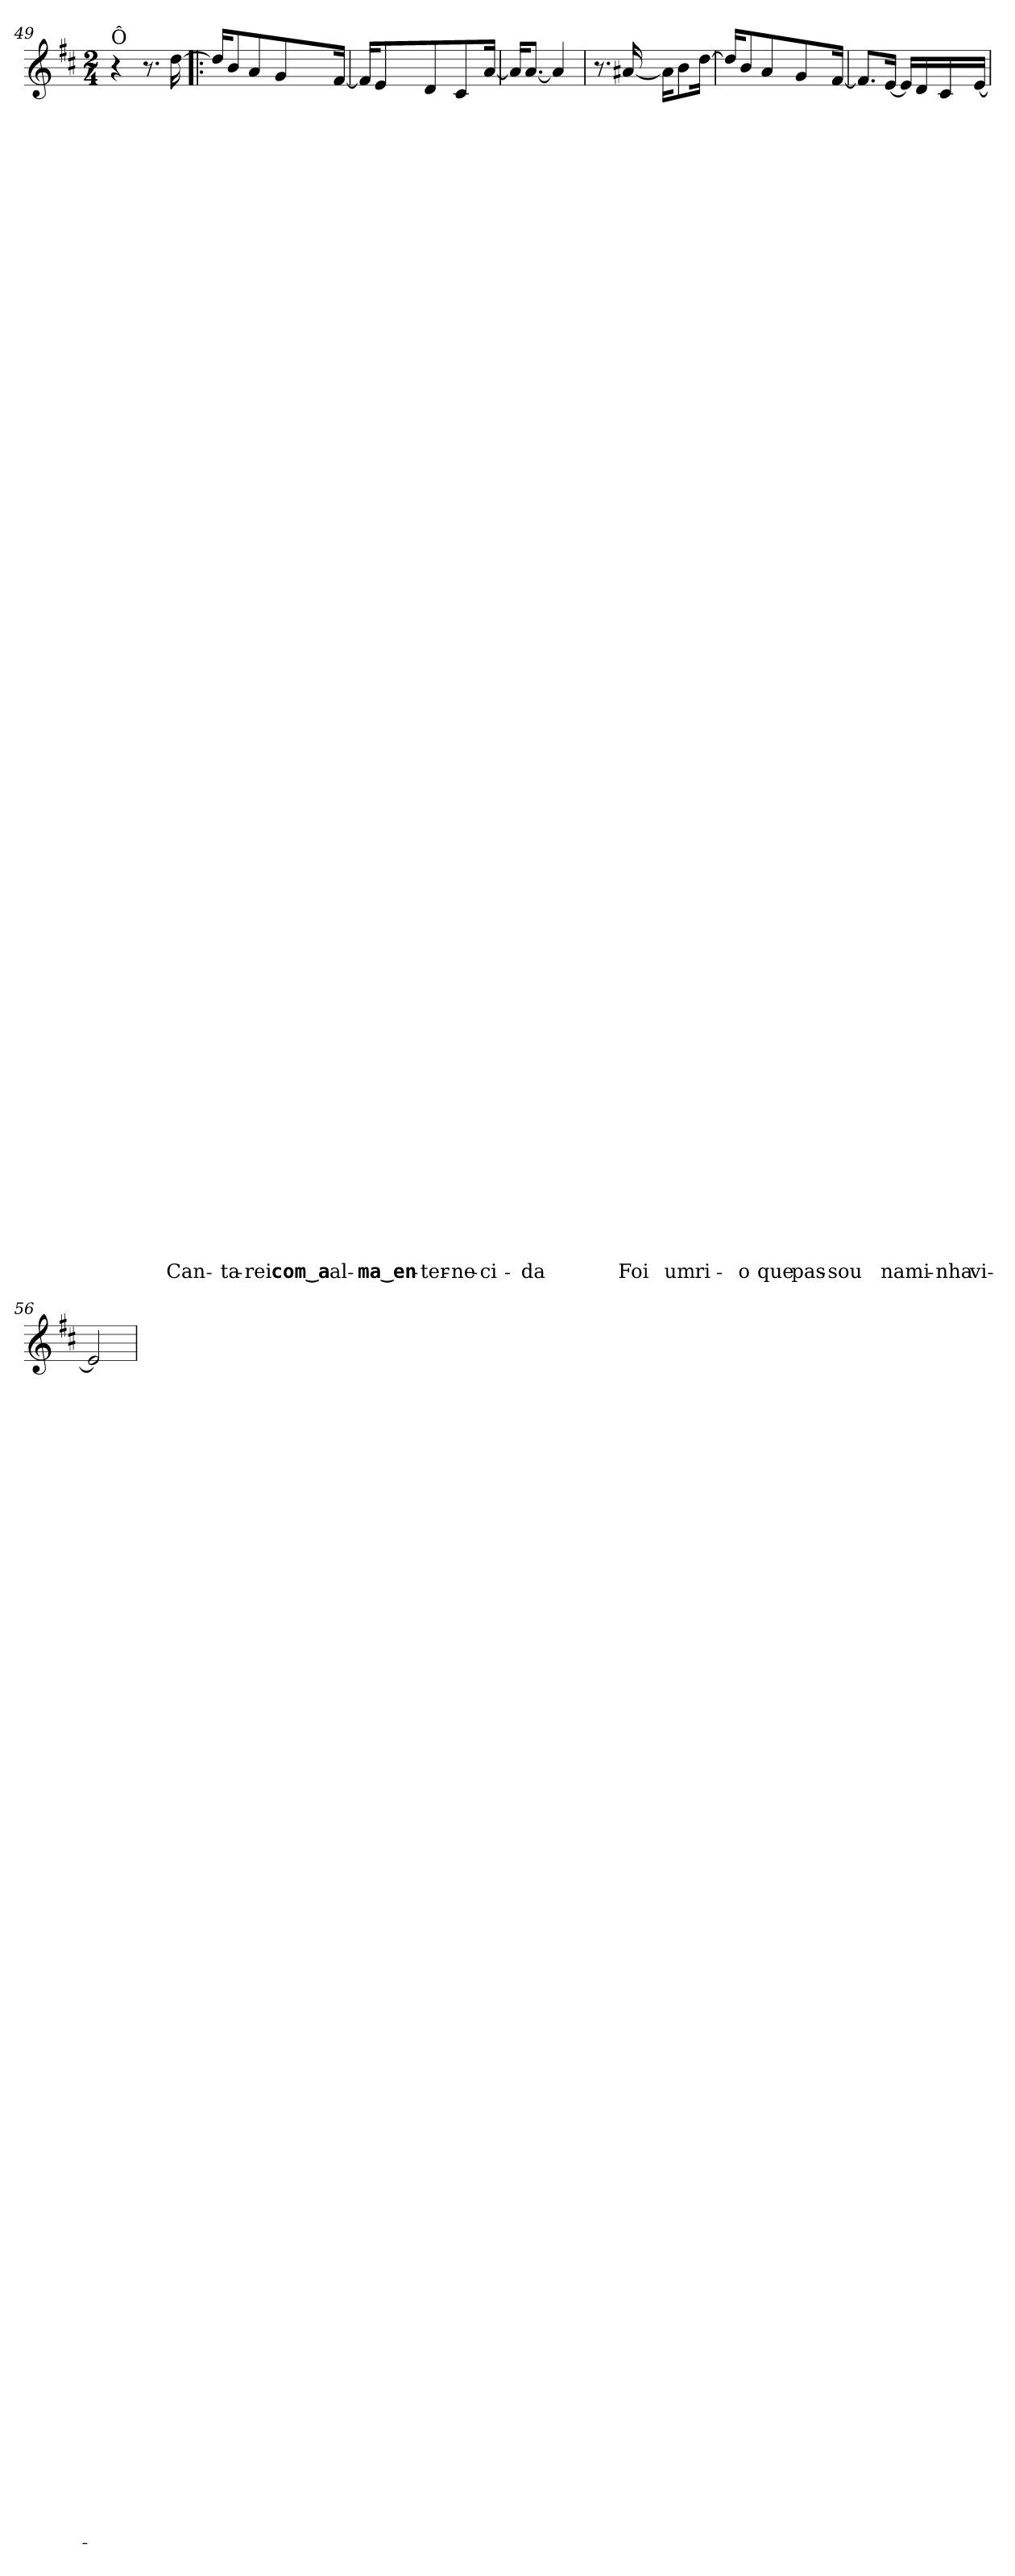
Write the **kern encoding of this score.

**kern	**text	**text	**text	**text	**text	**text	**text	**text	**text	**text	**text	**text	**text	**text	**text	**text	**text	**text	**text	**text	**text	**text	**text	**text	**text	**text	**text	**text	**text	**text	**text	**text	**text	**text	**text	**text	**text	**text	**text	**text	**text	**text	**text	**text	**text	**text	**text	**text	**text	**text	**text	**text	**text	**text	**text	**text	**text	**text	**text	**text	**text
*part1	*part1	*part1	*part1	*part1	*part1	*part1	*part1	*part1	*part1	*part1	*part1	*part1	*part1	*part1	*part1	*part1	*part1	*part1	*part1	*part1	*part1	*part1	*part1	*part1	*part1	*part1	*part1	*part1	*part1	*part1	*part1	*part1	*part1	*part1	*part1	*part1	*part1	*part1	*part1	*part1	*part1	*part1	*part1	*part1	*part1	*part1	*part1	*part1	*part1	*part1	*part1	*part1	*part1	*part1	*part1	*part1	*part1	*part1	*part1	*part1	*part1
*staff1	*staff1	*staff1	*staff1	*staff1	*staff1	*staff1	*staff1	*staff1	*staff1	*staff1	*staff1	*staff1	*staff1	*staff1	*staff1	*staff1	*staff1	*staff1	*staff1	*staff1	*staff1	*staff1	*staff1	*staff1	*staff1	*staff1	*staff1	*staff1	*staff1	*staff1	*staff1	*staff1	*staff1	*staff1	*staff1	*staff1	*staff1	*staff1	*staff1	*staff1	*staff1	*staff1	*staff1	*staff1	*staff1	*staff1	*staff1	*staff1	*staff1	*staff1	*staff1	*staff1	*staff1	*staff1	*staff1	*staff1	*staff1	*staff1	*staff1	*staff1	*staff1
!!LO:LB:g=z
*clefG2	*	*	*	*	*	*	*	*	*	*	*	*	*	*	*	*	*	*	*	*	*	*	*	*	*	*	*	*	*	*	*	*	*	*	*	*	*	*	*	*	*	*	*	*	*	*	*	*	*	*	*	*	*	*	*	*	*	*	*	*	*
*k[f#c#]	*	*	*	*	*	*	*	*	*	*	*	*	*	*	*	*	*	*	*	*	*	*	*	*	*	*	*	*	*	*	*	*	*	*	*	*	*	*	*	*	*	*	*	*	*	*	*	*	*	*	*	*	*	*	*	*	*	*	*	*	*
*D:	*	*	*	*	*	*	*	*	*	*	*	*	*	*	*	*	*	*	*	*	*	*	*	*	*	*	*	*	*	*	*	*	*	*	*	*	*	*	*	*	*	*	*	*	*	*	*	*	*	*	*	*	*	*	*	*	*	*	*	*	*
*M2/4	*	*	*	*	*	*	*	*	*	*	*	*	*	*	*	*	*	*	*	*	*	*	*	*	*	*	*	*	*	*	*	*	*	*	*	*	*	*	*	*	*	*	*	*	*	*	*	*	*	*	*	*	*	*	*	*	*	*	*	*	*
=49	=49	=49	=49	=49	=49	=49	=49	=49	=49	=49	=49	=49	=49	=49	=49	=49	=49	=49	=49	=49	=49	=49	=49	=49	=49	=49	=49	=49	=49	=49	=49	=49	=49	=49	=49	=49	=49	=49	=49	=49	=49	=49	=49	=49	=49	=49	=49	=49	=49	=49	=49	=49	=49	=49	=49	=49	=49	=49	=49	=49	=49
!LO:TX:a:t=Ô	!	!	!	!	!	!	!	!	!	!	!	!	!	!	!	!	!	!	!	!	!	!	!	!	!	!	!	!	!	!	!	!	!	!	!	!	!	!	!	!	!	!	!	!	!	!	!	!	!	!	!	!	!	!	!	!	!	!	!	!	!
4r	.	.	.	.	.	.	.	.	.	.	.	.	.	.	.	.	.	.	.	.	.	.	.	.	.	.	.	.	.	.	.	.	.	.	.	.	.	.	.	.	.	.	.	.	.	.	.	.	.	.	.	.	.	.	.	.	.	.	.	.	.
8.r	.	.	.	.	.	.	.	.	.	.	.	.	.	.	.	.	.	.	.	.	.	.	.	.	.	.	.	.	.	.	.	.	.	.	.	.	.	.	.	.	.	.	.	.	.	.	.	.	.	.	.	.	.	.	.	.	.	.	.	.	.
!	!	!	!	!	!	!	!	!	!	!	!	!	!	!	!	!	!	!	!	!	!	!	!	!	!	!	!	!	!	!	!	!	!	!	!	!	!	!	!	!	!	!	!	!	!	!	!	!	!	!	!	!	!	!	!	!	!	!	!	!	!LO:LY:b
[16dd\	.	.	.	.	.	.	.	.	.	.	.	.	.	.	.	.	.	.	.	.	.	.	.	.	.	.	.	.	.	.	.	.	.	.	.	.	.	.	.	.	.	.	.	.	.	.	.	.	.	.	.	.	.	.	.	.	.	.	.	.	Can-
=50!|:	=50!|:	=50!|:	=50!|:	=50!|:	=50!|:	=50!|:	=50!|:	=50!|:	=50!|:	=50!|:	=50!|:	=50!|:	=50!|:	=50!|:	=50!|:	=50!|:	=50!|:	=50!|:	=50!|:	=50!|:	=50!|:	=50!|:	=50!|:	=50!|:	=50!|:	=50!|:	=50!|:	=50!|:	=50!|:	=50!|:	=50!|:	=50!|:	=50!|:	=50!|:	=50!|:	=50!|:	=50!|:	=50!|:	=50!|:	=50!|:	=50!|:	=50!|:	=50!|:	=50!|:	=50!|:	=50!|:	=50!|:	=50!|:	=50!|:	=50!|:	=50!|:	=50!|:	=50!|:	=50!|:	=50!|:	=50!|:	=50!|:	=50!|:	=50!|:	=50!|:	=50!|:
16dd/KL]	.	.	.	.	.	.	.	.	.	.	.	.	.	.	.	.	.	.	.	.	.	.	.	.	.	.	.	.	.	.	.	.	.	.	.	.	.	.	.	.	.	.	.	.	.	.	.	.	.	.	.	.	.	.	.	.	.	.	.	.	.
!	!	!	!	!	!	!	!	!	!	!	!	!	!	!	!	!	!	!	!	!	!	!	!	!	!	!	!	!	!	!	!	!	!	!	!	!	!	!	!	!	!	!	!	!	!	!	!	!	!	!	!	!	!	!	!	!	!	!	!	!	!LO:LY:b
8b/	.	.	.	.	.	.	.	.	.	.	.	.	.	.	.	.	.	.	.	.	.	.	.	.	.	.	.	.	.	.	.	.	.	.	.	.	.	.	.	.	.	.	.	.	.	.	.	.	.	.	.	.	.	.	.	.	.	.	.	.	-ta-
!	!	!	!	!	!	!	!	!	!	!	!	!	!	!	!	!	!	!	!	!	!	!	!	!	!	!	!	!	!	!	!	!	!	!	!	!	!	!	!	!	!	!	!	!	!	!	!	!	!	!	!	!	!	!	!	!	!	!	!	!	!LO:LY:b
8a/	.	.	.	.	.	.	.	.	.	.	.	.	.	.	.	.	.	.	.	.	.	.	.	.	.	.	.	.	.	.	.	.	.	.	.	.	.	.	.	.	.	.	.	.	.	.	.	.	.	.	.	.	.	.	.	.	.	.	.	.	-rei
!	!	!	!	!	!	!	!	!	!	!	!	!	!	!	!	!	!	!	!	!	!	!	!	!	!	!	!	!	!	!	!	!	!	!	!	!	!	!	!	!	!	!	!	!	!	!	!	!	!	!	!	!	!	!	!	!	!	!	!	!	!LO:LY:b
8g/	.	.	.	.	.	.	.	.	.	.	.	.	.	.	.	.	.	.	.	.	.	.	.	.	.	.	.	.	.	.	.	.	.	.	.	.	.	.	.	.	.	.	.	.	.	.	.	.	.	.	.	.	.	.	.	.	.	.	.	.	com‿a
!	!	!	!	!	!	!	!	!	!	!	!	!	!	!	!	!	!	!	!	!	!	!	!	!	!	!	!	!	!	!	!	!	!	!	!	!	!	!	!	!	!	!	!	!	!	!	!	!	!	!	!	!	!	!	!	!	!	!	!	!	!LO:LY:b
[16f#/Jk	.	.	.	.	.	.	.	.	.	.	.	.	.	.	.	.	.	.	.	.	.	.	.	.	.	.	.	.	.	.	.	.	.	.	.	.	.	.	.	.	.	.	.	.	.	.	.	.	.	.	.	.	.	.	.	.	.	.	.	.	al-
=51	=51	=51	=51	=51	=51	=51	=51	=51	=51	=51	=51	=51	=51	=51	=51	=51	=51	=51	=51	=51	=51	=51	=51	=51	=51	=51	=51	=51	=51	=51	=51	=51	=51	=51	=51	=51	=51	=51	=51	=51	=51	=51	=51	=51	=51	=51	=51	=51	=51	=51	=51	=51	=51	=51	=51	=51	=51	=51	=51	=51	=51
16f#/KL]	.	.	.	.	.	.	.	.	.	.	.	.	.	.	.	.	.	.	.	.	.	.	.	.	.	.	.	.	.	.	.	.	.	.	.	.	.	.	.	.	.	.	.	.	.	.	.	.	.	.	.	.	.	.	.	.	.	.	.	.	.
!	!	!	!	!	!	!	!	!	!	!	!	!	!	!	!	!	!	!	!	!	!	!	!	!	!	!	!	!	!	!	!	!	!	!	!	!	!	!	!	!	!	!	!	!	!	!	!	!	!	!	!	!	!	!	!	!	!	!	!	!	!LO:LY:b
8e/	.	.	.	.	.	.	.	.	.	.	.	.	.	.	.	.	.	.	.	.	.	.	.	.	.	.	.	.	.	.	.	.	.	.	.	.	.	.	.	.	.	.	.	.	.	.	.	.	.	.	.	.	.	.	.	.	.	.	.	.	-ma‿en-
!	!	!	!	!	!	!	!	!	!	!	!	!	!	!	!	!	!	!	!	!	!	!	!	!	!	!	!	!	!	!	!	!	!	!	!	!	!	!	!	!	!	!	!	!	!	!	!	!	!	!	!	!	!	!	!	!	!	!	!	!	!LO:LY:b
8d/	.	.	.	.	.	.	.	.	.	.	.	.	.	.	.	.	.	.	.	.	.	.	.	.	.	.	.	.	.	.	.	.	.	.	.	.	.	.	.	.	.	.	.	.	.	.	.	.	.	.	.	.	.	.	.	.	.	.	.	.	-ter-
!	!	!	!	!	!	!	!	!	!	!	!	!	!	!	!	!	!	!	!	!	!	!	!	!	!	!	!	!	!	!	!	!	!	!	!	!	!	!	!	!	!	!	!	!	!	!	!	!	!	!	!	!	!	!	!	!	!	!	!	!	!LO:LY:b
8c#/	.	.	.	.	.	.	.	.	.	.	.	.	.	.	.	.	.	.	.	.	.	.	.	.	.	.	.	.	.	.	.	.	.	.	.	.	.	.	.	.	.	.	.	.	.	.	.	.	.	.	.	.	.	.	.	.	.	.	.	.	-ne-
!	!	!	!	!	!	!	!	!	!	!	!	!	!	!	!	!	!	!	!	!	!	!	!	!	!	!	!	!	!	!	!	!	!	!	!	!	!	!	!	!	!	!	!	!	!	!	!	!	!	!	!	!	!	!	!	!	!	!	!	!	!LO:LY:b
[16a/Jk	.	.	.	.	.	.	.	.	.	.	.	.	.	.	.	.	.	.	.	.	.	.	.	.	.	.	.	.	.	.	.	.	.	.	.	.	.	.	.	.	.	.	.	.	.	.	.	.	.	.	.	.	.	.	.	.	.	.	.	.	-ci-
=52	=52	=52	=52	=52	=52	=52	=52	=52	=52	=52	=52	=52	=52	=52	=52	=52	=52	=52	=52	=52	=52	=52	=52	=52	=52	=52	=52	=52	=52	=52	=52	=52	=52	=52	=52	=52	=52	=52	=52	=52	=52	=52	=52	=52	=52	=52	=52	=52	=52	=52	=52	=52	=52	=52	=52	=52	=52	=52	=52	=52	=52
16a/KL]	.	.	.	.	.	.	.	.	.	.	.	.	.	.	.	.	.	.	.	.	.	.	.	.	.	.	.	.	.	.	.	.	.	.	.	.	.	.	.	.	.	.	.	.	.	.	.	.	.	.	.	.	.	.	.	.	.	.	.	.	.
!	!	!	!	!	!	!	!	!	!	!	!	!	!	!	!	!	!	!	!	!	!	!	!	!	!	!	!	!	!	!	!	!	!	!	!	!	!	!	!	!	!	!	!	!	!	!	!	!	!	!	!	!	!	!	!	!	!	!	!	!	!LO:LY:b
[8.a/J	.	.	.	.	.	.	.	.	.	.	.	.	.	.	.	.	.	.	.	.	.	.	.	.	.	.	.	.	.	.	.	.	.	.	.	.	.	.	.	.	.	.	.	.	.	.	.	.	.	.	.	.	.	.	.	.	.	.	.	.	-da
4a/]	.	.	.	.	.	.	.	.	.	.	.	.	.	.	.	.	.	.	.	.	.	.	.	.	.	.	.	.	.	.	.	.	.	.	.	.	.	.	.	.	.	.	.	.	.	.	.	.	.	.	.	.	.	.	.	.	.	.	.	.	.
=53	=53	=53	=53	=53	=53	=53	=53	=53	=53	=53	=53	=53	=53	=53	=53	=53	=53	=53	=53	=53	=53	=53	=53	=53	=53	=53	=53	=53	=53	=53	=53	=53	=53	=53	=53	=53	=53	=53	=53	=53	=53	=53	=53	=53	=53	=53	=53	=53	=53	=53	=53	=53	=53	=53	=53	=53	=53	=53	=53	=53	=53
8.r	.	.	.	.	.	.	.	.	.	.	.	.	.	.	.	.	.	.	.	.	.	.	.	.	.	.	.	.	.	.	.	.	.	.	.	.	.	.	.	.	.	.	.	.	.	.	.	.	.	.	.	.	.	.	.	.	.	.	.	.	.
!	!	!	!	!	!	!	!	!	!	!	!	!	!	!	!	!	!	!	!	!	!	!	!	!	!	!	!	!	!	!	!	!	!	!	!	!	!	!	!	!	!	!	!	!	!	!	!	!	!	!	!	!	!	!	!	!	!	!	!	!	!LO:LY:b
[16a#X/	.	.	.	.	.	.	.	.	.	.	.	.	.	.	.	.	.	.	.	.	.	.	.	.	.	.	.	.	.	.	.	.	.	.	.	.	.	.	.	.	.	.	.	.	.	.	.	.	.	.	.	.	.	.	.	.	.	.	.	.	Foi
16a#\KL]	.	.	.	.	.	.	.	.	.	.	.	.	.	.	.	.	.	.	.	.	.	.	.	.	.	.	.	.	.	.	.	.	.	.	.	.	.	.	.	.	.	.	.	.	.	.	.	.	.	.	.	.	.	.	.	.	.	.	.	.	.
!	!	!	!	!	!	!	!	!	!	!	!	!	!	!	!	!	!	!	!	!	!	!	!	!	!	!	!	!	!	!	!	!	!	!	!	!	!	!	!	!	!	!	!	!	!	!	!	!	!	!	!	!	!	!	!	!	!	!	!	!	!LO:LY:b
8b\	.	.	.	.	.	.	.	.	.	.	.	.	.	.	.	.	.	.	.	.	.	.	.	.	.	.	.	.	.	.	.	.	.	.	.	.	.	.	.	.	.	.	.	.	.	.	.	.	.	.	.	.	.	.	.	.	.	.	.	.	um
!	!	!	!	!	!	!	!	!	!	!	!	!	!	!	!	!	!	!	!	!	!	!	!	!	!	!	!	!	!	!	!	!	!	!	!	!	!	!	!	!	!	!	!	!	!	!	!	!	!	!	!	!	!	!	!	!	!	!	!	!	!LO:LY:b
[16dd\Jk	.	.	.	.	.	.	.	.	.	.	.	.	.	.	.	.	.	.	.	.	.	.	.	.	.	.	.	.	.	.	.	.	.	.	.	.	.	.	.	.	.	.	.	.	.	.	.	.	.	.	.	.	.	.	.	.	.	.	.	.	ri-
=54	=54	=54	=54	=54	=54	=54	=54	=54	=54	=54	=54	=54	=54	=54	=54	=54	=54	=54	=54	=54	=54	=54	=54	=54	=54	=54	=54	=54	=54	=54	=54	=54	=54	=54	=54	=54	=54	=54	=54	=54	=54	=54	=54	=54	=54	=54	=54	=54	=54	=54	=54	=54	=54	=54	=54	=54	=54	=54	=54	=54	=54
16dd/KL]	.	.	.	.	.	.	.	.	.	.	.	.	.	.	.	.	.	.	.	.	.	.	.	.	.	.	.	.	.	.	.	.	.	.	.	.	.	.	.	.	.	.	.	.	.	.	.	.	.	.	.	.	.	.	.	.	.	.	.	.	.
!	!	!	!	!	!	!	!	!	!	!	!	!	!	!	!	!	!	!	!	!	!	!	!	!	!	!	!	!	!	!	!	!	!	!	!	!	!	!	!	!	!	!	!	!	!	!	!	!	!	!	!	!	!	!	!	!	!	!	!	!	!LO:LY:b
8b/	.	.	.	.	.	.	.	.	.	.	.	.	.	.	.	.	.	.	.	.	.	.	.	.	.	.	.	.	.	.	.	.	.	.	.	.	.	.	.	.	.	.	.	.	.	.	.	.	.	.	.	.	.	.	.	.	.	.	.	.	-o
!	!	!	!	!	!	!	!	!	!	!	!	!	!	!	!	!	!	!	!	!	!	!	!	!	!	!	!	!	!	!	!	!	!	!	!	!	!	!	!	!	!	!	!	!	!	!	!	!	!	!	!	!	!	!	!	!	!	!	!	!	!LO:LY:b
8a/	.	.	.	.	.	.	.	.	.	.	.	.	.	.	.	.	.	.	.	.	.	.	.	.	.	.	.	.	.	.	.	.	.	.	.	.	.	.	.	.	.	.	.	.	.	.	.	.	.	.	.	.	.	.	.	.	.	.	.	.	que
!	!	!	!	!	!	!	!	!	!	!	!	!	!	!	!	!	!	!	!	!	!	!	!	!	!	!	!	!	!	!	!	!	!	!	!	!	!	!	!	!	!	!	!	!	!	!	!	!	!	!	!	!	!	!	!	!	!	!	!	!	!LO:LY:b
8g/	.	.	.	.	.	.	.	.	.	.	.	.	.	.	.	.	.	.	.	.	.	.	.	.	.	.	.	.	.	.	.	.	.	.	.	.	.	.	.	.	.	.	.	.	.	.	.	.	.	.	.	.	.	.	.	.	.	.	.	.	pas-
!	!	!	!	!	!	!	!	!	!	!	!	!	!	!	!	!	!	!	!	!	!	!	!	!	!	!	!	!	!	!	!	!	!	!	!	!	!	!	!	!	!	!	!	!	!	!	!	!	!	!	!	!	!	!	!	!	!	!	!	!	!LO:LY:b
[16f#/Jk	.	.	.	.	.	.	.	.	.	.	.	.	.	.	.	.	.	.	.	.	.	.	.	.	.	.	.	.	.	.	.	.	.	.	.	.	.	.	.	.	.	.	.	.	.	.	.	.	.	.	.	.	.	.	.	.	.	.	.	.	-sou
!!LO:LB:g=z
=55	=55	=55	=55	=55	=55	=55	=55	=55	=55	=55	=55	=55	=55	=55	=55	=55	=55	=55	=55	=55	=55	=55	=55	=55	=55	=55	=55	=55	=55	=55	=55	=55	=55	=55	=55	=55	=55	=55	=55	=55	=55	=55	=55	=55	=55	=55	=55	=55	=55	=55	=55	=55	=55	=55	=55	=55	=55	=55	=55	=55	=55
8.f#/L]	.	.	.	.	.	.	.	.	.	.	.	.	.	.	.	.	.	.	.	.	.	.	.	.	.	.	.	.	.	.	.	.	.	.	.	.	.	.	.	.	.	.	.	.	.	.	.	.	.	.	.	.	.	.	.	.	.	.	.	.	.
!	!	!	!	!	!	!	!	!	!	!	!	!	!	!	!	!	!	!	!	!	!	!	!	!	!	!	!	!	!	!	!	!	!	!	!	!	!	!	!	!	!	!	!	!	!	!	!	!	!	!	!	!	!	!	!	!	!	!	!	!	!LO:LY:b
[16e/Jk	.	.	.	.	.	.	.	.	.	.	.	.	.	.	.	.	.	.	.	.	.	.	.	.	.	.	.	.	.	.	.	.	.	.	.	.	.	.	.	.	.	.	.	.	.	.	.	.	.	.	.	.	.	.	.	.	.	.	.	.	na
16e/LL]	.	.	.	.	.	.	.	.	.	.	.	.	.	.	.	.	.	.	.	.	.	.	.	.	.	.	.	.	.	.	.	.	.	.	.	.	.	.	.	.	.	.	.	.	.	.	.	.	.	.	.	.	.	.	.	.	.	.	.	.	.
!	!	!	!	!	!	!	!	!	!	!	!	!	!	!	!	!	!	!	!	!	!	!	!	!	!	!	!	!	!	!	!	!	!	!	!	!	!	!	!	!	!	!	!	!	!	!	!	!	!	!	!	!	!	!	!	!	!	!	!	!	!LO:LY:b
16d/	.	.	.	.	.	.	.	.	.	.	.	.	.	.	.	.	.	.	.	.	.	.	.	.	.	.	.	.	.	.	.	.	.	.	.	.	.	.	.	.	.	.	.	.	.	.	.	.	.	.	.	.	.	.	.	.	.	.	.	.	mi-
!	!	!	!	!	!	!	!	!	!	!	!	!	!	!	!	!	!	!	!	!	!	!	!	!	!	!	!	!	!	!	!	!	!	!	!	!	!	!	!	!	!	!	!	!	!	!	!	!	!	!	!	!	!	!	!	!	!	!	!	!	!LO:LY:b
16c#/	.	.	.	.	.	.	.	.	.	.	.	.	.	.	.	.	.	.	.	.	.	.	.	.	.	.	.	.	.	.	.	.	.	.	.	.	.	.	.	.	.	.	.	.	.	.	.	.	.	.	.	.	.	.	.	.	.	.	.	.	-nha
!	!	!	!	!	!	!	!	!	!	!	!	!	!	!	!	!	!	!	!	!	!	!	!	!	!	!	!	!	!	!	!	!	!	!	!	!	!	!	!	!	!	!	!	!	!	!	!	!	!	!	!	!	!	!	!	!	!	!	!	!	!LO:LY:b
[16e/JJ	.	.	.	.	.	.	.	.	.	.	.	.	.	.	.	.	.	.	.	.	.	.	.	.	.	.	.	.	.	.	.	.	.	.	.	.	.	.	.	.	.	.	.	.	.	.	.	.	.	.	.	.	.	.	.	.	.	.	.	.	vi-
=56	=56	=56	=56	=56	=56	=56	=56	=56	=56	=56	=56	=56	=56	=56	=56	=56	=56	=56	=56	=56	=56	=56	=56	=56	=56	=56	=56	=56	=56	=56	=56	=56	=56	=56	=56	=56	=56	=56	=56	=56	=56	=56	=56	=56	=56	=56	=56	=56	=56	=56	=56	=56	=56	=56	=56	=56	=56	=56	=56	=56	=56
2e/]	.	.	.	.	.	.	.	.	.	.	.	.	.	.	.	.	.	.	.	.	.	.	.	.	.	.	.	.	.	.	.	.	.	.	.	.	.	.	.	.	.	.	.	.	.	.	.	.	.	.	.	.	.	.	.	.	.	.	.	.	.
=	=	=	=	=	=	=	=	=	=	=	=	=	=	=	=	=	=	=	=	=	=	=	=	=	=	=	=	=	=	=	=	=	=	=	=	=	=	=	=	=	=	=	=	=	=	=	=	=	=	=	=	=	=	=	=	=	=	=	=	=	=
*-	*-	*-	*-	*-	*-	*-	*-	*-	*-	*-	*-	*-	*-	*-	*-	*-	*-	*-	*-	*-	*-	*-	*-	*-	*-	*-	*-	*-	*-	*-	*-	*-	*-	*-	*-	*-	*-	*-	*-	*-	*-	*-	*-	*-	*-	*-	*-	*-	*-	*-	*-	*-	*-	*-	*-	*-	*-	*-	*-	*-	*-
